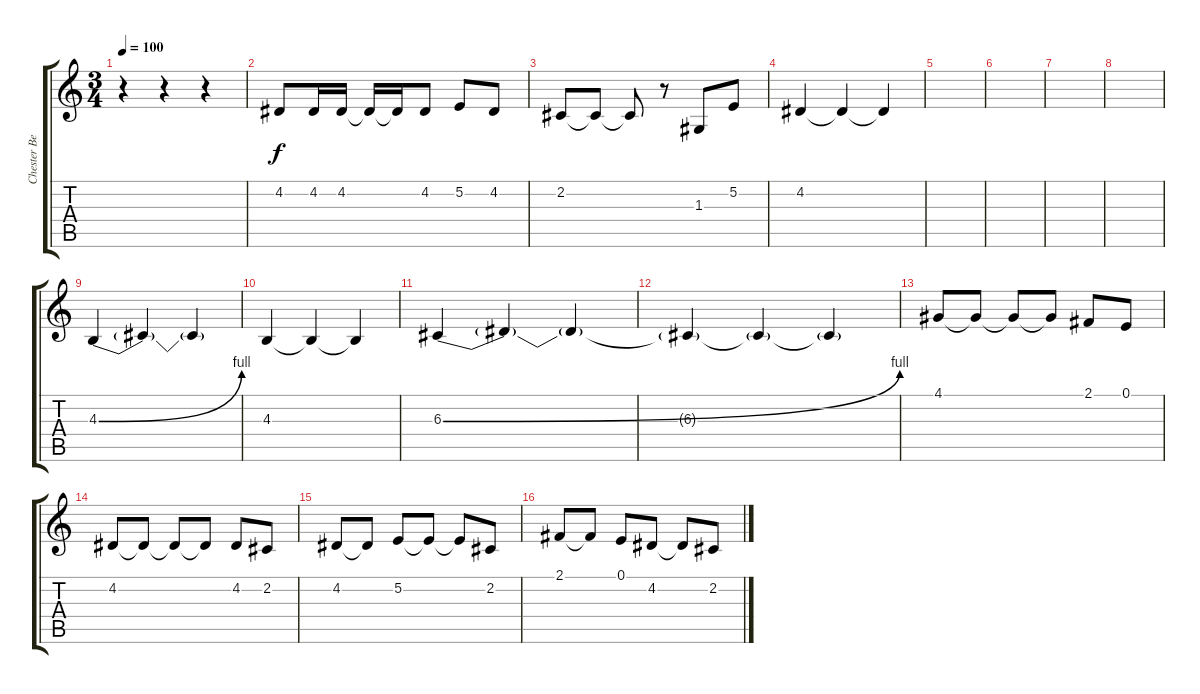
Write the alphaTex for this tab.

\track ("Chester Bennington (Vocals)" "Chester Be") {instrument violin}
\staff {score tabs}
\tuning (E4 B3 G3 D3 A2 E2) {hide}
\ts (3 4)
\tempo 100
\clef g2
\ks c
r.4{dy f} r.4 r.4 |
4.2.8 4.2.16 4.2.16 4.2{t}.16 4.2{t}.16 4.2.8 5.2.8 4.2.8 |
2.2.8 2.2{t}.8 2.2{t}.8 r.8 1.3.8 5.2.8 |
4.2.4 4.2{t}.4 4.2{t}.4 |
|
|
|
|
4.3{be (bend 0 0 60 4)}.4 4.3{t}.4 4.3{t}.4 |
4.3.4 4.3{t}.4 4.3{t}.4 |
6.3{be (bend 0 0 60 4)}.4 6.3{t}.4 6.3{t}.4 |
6.3{t}.4 6.3{t}.4 6.3{t}.4 |
4.1.8 4.1{t}.8 4.1{t}.8 4.1{t}.8 2.1.8 0.1.8 |
4.2.8 4.2{t}.8 4.2{t}.8 4.2{t}.8 4.2.8 2.2.8 |
4.2.8 4.2{t}.8 5.2.8 5.2{t}.8 5.2{t}.8 2.2.8 |
2.1.8 2.1{t}.8 0.1.8 4.2.8 4.2{t}.8 2.2.8
